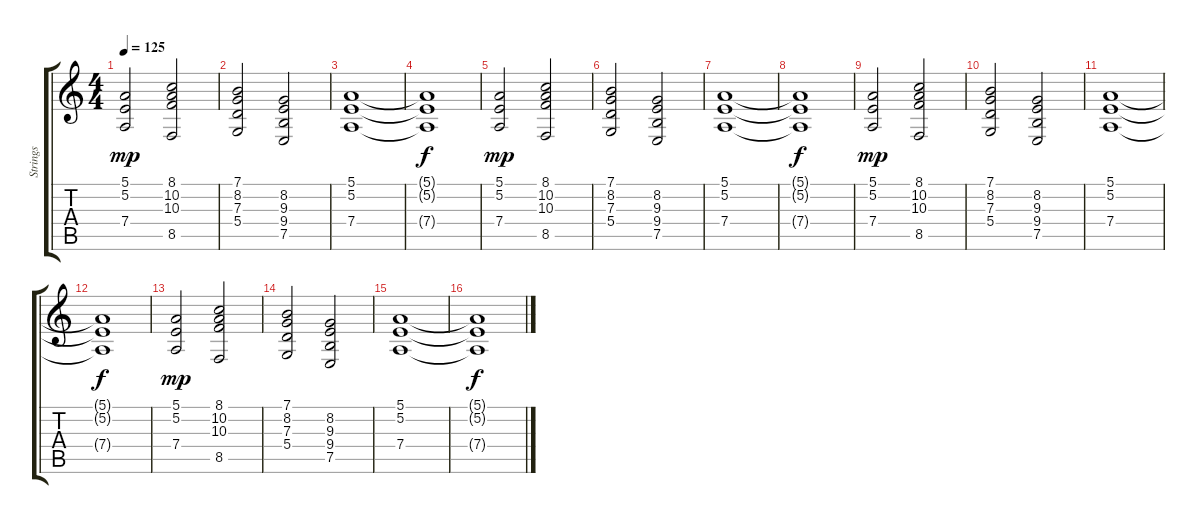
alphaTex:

\track ("Strings" "Strings") {instrument stringensemble1}
\staff {score tabs}
\tuning (E4 B3 G3 D3 A2 E2) {hide}
\ts (4 4)
\tempo 125
\clef g2
\ks c
(5.1 5.2 7.4).2{dy mp} (8.1 10.2 10.3 8.5).2 |
(7.1 8.2 7.3 5.4).2 (8.2 9.3 9.4 7.5).2 |
(5.1 5.2 7.4).1 |
(5.1{t} 5.2{t} 7.4{t}).1{dy f} |
(5.1 5.2 7.4).2{dy mp} (8.1 10.2 10.3 8.5).2 |
(7.1 8.2 7.3 5.4).2 (8.2 9.3 9.4 7.5).2 |
(5.1 5.2 7.4).1 |
(5.1{t} 5.2{t} 7.4{t}).1{dy f} |
(5.1 5.2 7.4).2{dy mp} (8.1 10.2 10.3 8.5).2 |
(7.1 8.2 7.3 5.4).2 (8.2 9.3 9.4 7.5).2 |
(5.1 5.2 7.4).1 |
(5.1{t} 5.2{t} 7.4{t}).1{dy f} |
(5.1 5.2 7.4).2{dy mp} (8.1 10.2 10.3 8.5).2{volume 12} |
(7.1 8.2 7.3 5.4).2{volume 10} (8.2 9.3 9.4 7.5).2{volume 10} |
(5.1 5.2 7.4).1{volume 3} |
(5.1{t} 5.2{t} 7.4{t}).1{dy f}
